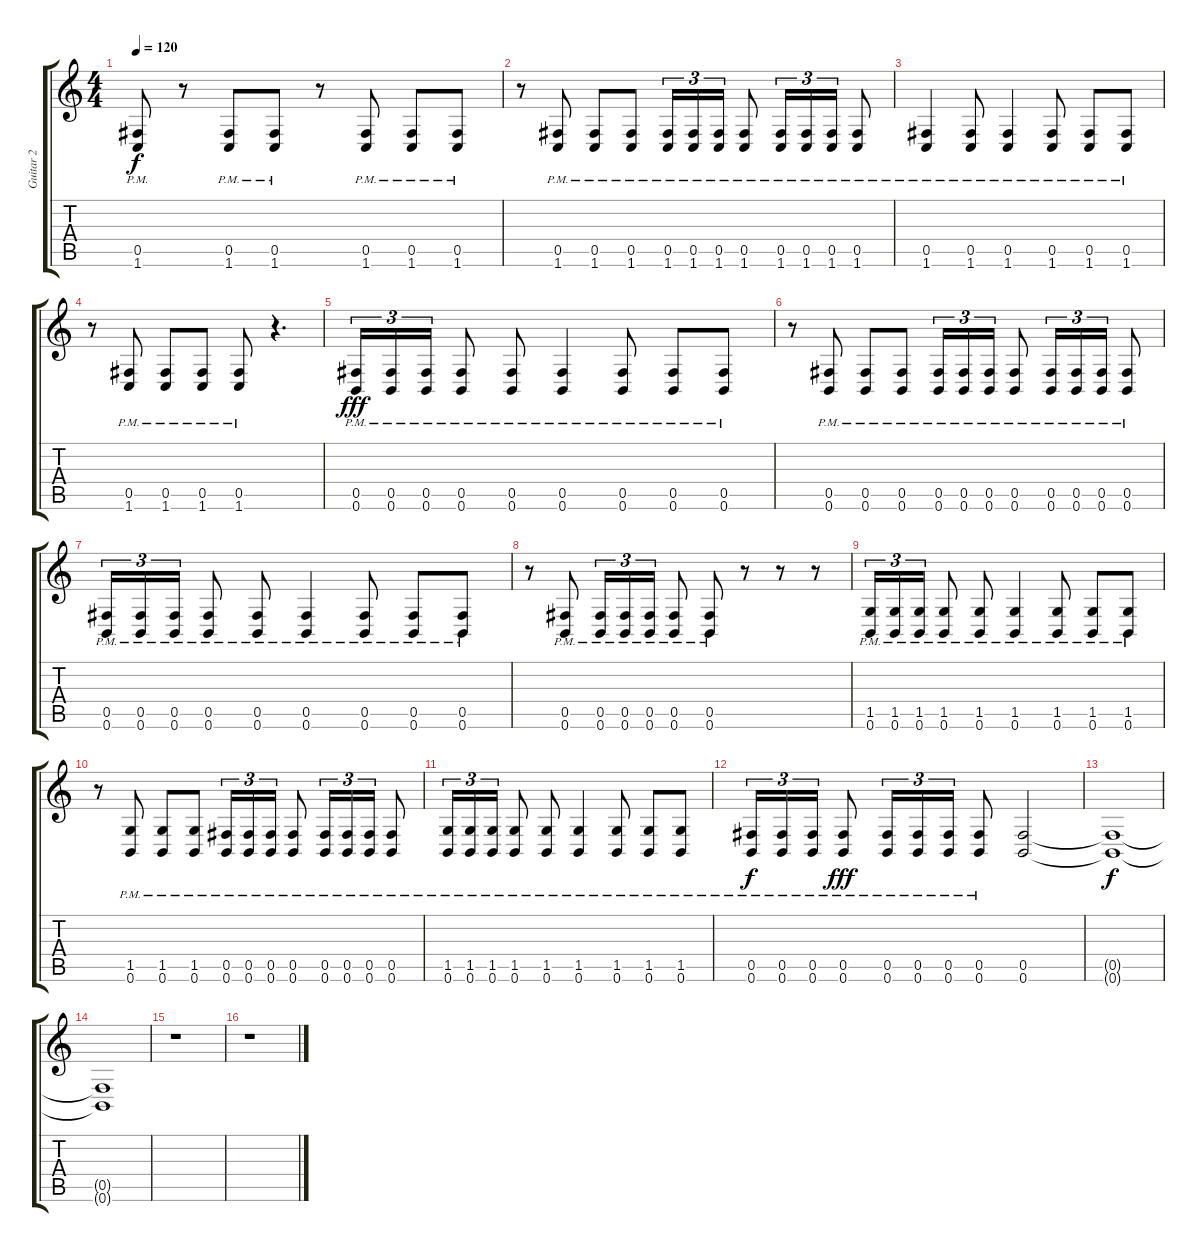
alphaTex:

\track ("Guitar 2" "Guitar 2") {instrument distortionguitar}
\staff {score tabs}
\tuning (Db4 Ab3 E3 B2 Gb2 B1) {hide}
\ts (4 4)
\tempo 120
\clef g2
\ks c
(0.5{pm} 1.6{pm}).8{dy f} r.8 (0.5{pm} 1.6{pm}).8 (0.5{pm} 1.6{pm}).8 r.8 (0.5{pm} 1.6{pm}).8 (0.5{pm} 1.6{pm}).8 (0.5{pm} 1.6{pm}).8 |
r.8 (0.5{pm} 1.6{pm}).8 (0.5{pm} 1.6{pm}).8 (0.5{pm} 1.6{pm}).8 (0.5{pm} 1.6{pm}).16{tu (3 2)} (0.5{pm} 1.6{pm}).16{tu (3 2)} (0.5{pm} 1.6{pm}).16{tu (3 2)} (0.5{pm} 1.6{pm}).8 (0.5{pm} 1.6{pm}).16{tu (3 2)} (0.5{pm} 1.6{pm}).16{tu (3 2)} (0.5{pm} 1.6{pm}).16{tu (3 2)} (0.5{pm} 1.6{pm}).8 |
(0.5{pm} 1.6{pm}).4 (0.5{pm} 1.6{pm}).8 (0.5{pm} 1.6{pm}).4 (0.5{pm} 1.6{pm}).8 (0.5{pm} 1.6{pm}).8 (0.5{pm} 1.6{pm}).8 |
r.8 (0.5{pm} 1.6{pm}).8 (0.5{pm} 1.6{pm}).8 (0.5{pm} 1.6{pm}).8 (0.5{pm} 1.6{pm}).8 r.4{d} |
(0.5{pm} 0.6{pm}).16{tu (3 2) dy fff} (0.5{pm} 0.6{pm}).16{tu (3 2)} (0.5{pm} 0.6{pm}).16{tu (3 2)} (0.5{pm} 0.6{pm}).8 (0.5{pm} 0.6{pm}).8 (0.5{pm} 0.6{pm}).4 (0.5{pm} 0.6{pm}).8 (0.5{pm} 0.6{pm}).8 (0.5{pm} 0.6{pm}).8 |
r.8 (0.5{pm} 0.6{pm}).8 (0.5{pm} 0.6{pm}).8 (0.5{pm} 0.6{pm}).8 (0.5{pm} 0.6{pm}).16{tu (3 2)} (0.5{pm} 0.6{pm}).16{tu (3 2)} (0.5{pm} 0.6{pm}).16{tu (3 2)} (0.5{pm} 0.6{pm}).8 (0.5{pm} 0.6{pm}).16{tu (3 2)} (0.5{pm} 0.6{pm}).16{tu (3 2)} (0.5{pm} 0.6{pm}).16{tu (3 2)} (0.5{pm} 0.6{pm}).8 |
(0.5{pm} 0.6{pm}).16{tu (3 2)} (0.5{pm} 0.6{pm}).16{tu (3 2)} (0.5{pm} 0.6{pm}).16{tu (3 2)} (0.5{pm} 0.6{pm}).8 (0.5{pm} 0.6{pm}).8 (0.5{pm} 0.6{pm}).4 (0.5{pm} 0.6{pm}).8 (0.5{pm} 0.6{pm}).8 (0.5{pm} 0.6{pm}).8 |
r.8 (0.5{pm} 0.6{pm}).8 (0.5{pm} 0.6{pm}).16{tu (3 2)} (0.5{pm} 0.6{pm}).16{tu (3 2)} (0.5{pm} 0.6{pm}).16{tu (3 2)} (0.5{pm} 0.6{pm}).8 (0.5{pm} 0.6{pm}).8 r.8 r.8 r.8 |
(1.5{pm} 0.6{pm}).16{tu (3 2)} (1.5{pm} 0.6{pm}).16{tu (3 2)} (1.5{pm} 0.6{pm}).16{tu (3 2)} (1.5{pm} 0.6{pm}).8 (1.5{pm} 0.6{pm}).8 (1.5{pm} 0.6{pm}).4 (1.5{pm} 0.6{pm}).8 (1.5{pm} 0.6{pm}).8 (1.5{pm} 0.6{pm}).8 |
r.8 (1.5{pm} 0.6{pm}).8 (1.5{pm} 0.6{pm}).8 (1.5{pm} 0.6{pm}).8 (0.5{pm} 0.6{pm}).16{tu (3 2)} (0.5{pm} 0.6{pm}).16{tu (3 2)} (0.5{pm} 0.6{pm}).16{tu (3 2)} (0.5{pm} 0.6{pm}).8 (0.5{pm} 0.6{pm}).16{tu (3 2)} (0.5{pm} 0.6{pm}).16{tu (3 2)} (0.5{pm} 0.6{pm}).16{tu (3 2)} (0.5{pm} 0.6{pm}).8 |
(1.5{pm} 0.6{pm}).16{tu (3 2)} (1.5{pm} 0.6{pm}).16{tu (3 2)} (1.5{pm} 0.6{pm}).16{tu (3 2)} (1.5{pm} 0.6{pm}).8 (1.5{pm} 0.6{pm}).8 (1.5{pm} 0.6{pm}).4 (1.5{pm} 0.6{pm}).8 (1.5{pm} 0.6{pm}).8 (1.5{pm} 0.6{pm}).8 |
(0.5{pm} 0.6{pm}).16{tu (3 2) dy f} (0.5{pm} 0.6{pm}).16{tu (3 2)} (0.5{pm} 0.6{pm}).16{tu (3 2)} (0.5{pm} 0.6{pm}).8{dy fff} (0.5{pm} 0.6{pm}).16{tu (3 2)} (0.5{pm} 0.6{pm}).16{tu (3 2)} (0.5{pm} 0.6{pm}).16{tu (3 2)} (0.5{pm} 0.6{pm}).8 (0.5 0.6).2 |
(0.5{t} 0.6{t}).1{dy f} |
(0.5{t} 0.6{t}).1 |
r.1 |
r.1
